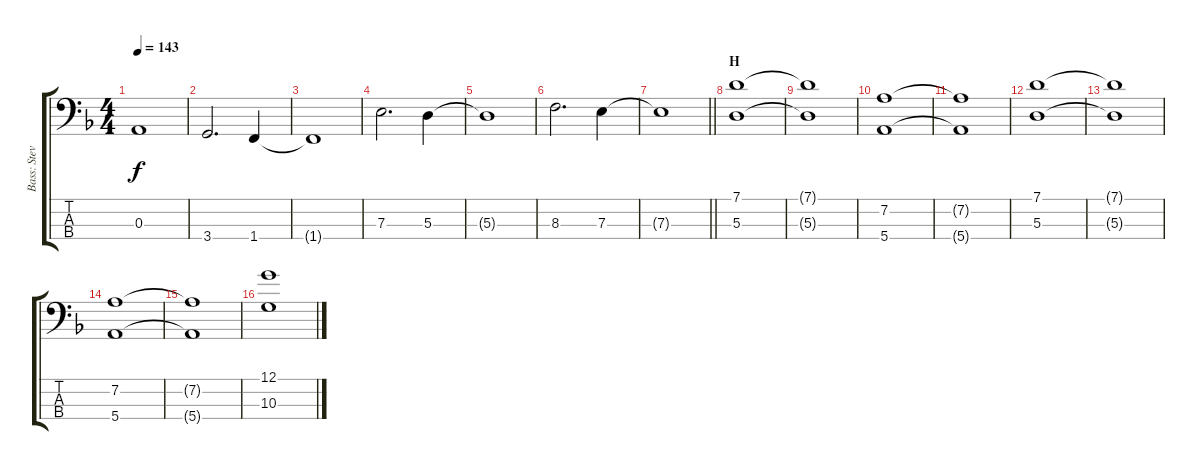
\track ("Bass: Steve" "Bass: Stev") {instrument synthbass2}
\staff {score tabs}
\tuning (G2 D2 A1 E1) {hide}
\ts (4 4)
\tempo 143
\clef f4
\ks f
0.3{t}.1{dy f} |
3.4.2{d} 1.4.4 |
1.4{t}.1 |
7.3.2{d} 5.3.4 |
5.3{t}.1 |
8.3.2{d} 7.3.4 |
\barLineRight lightlight
7.3{t}.1 |
\section ("" "H")
(7.1 5.3).1 |
(7.1{t} 5.3{t}).1 |
(7.2 5.4).1 |
(7.2{t} 5.4{t}).1 |
(7.1 5.3).1 |
(7.1{t} 5.3{t}).1 |
(7.2 5.4).1 |
(7.2{t} 5.4{t}).1 |
(12.1 10.3).1
